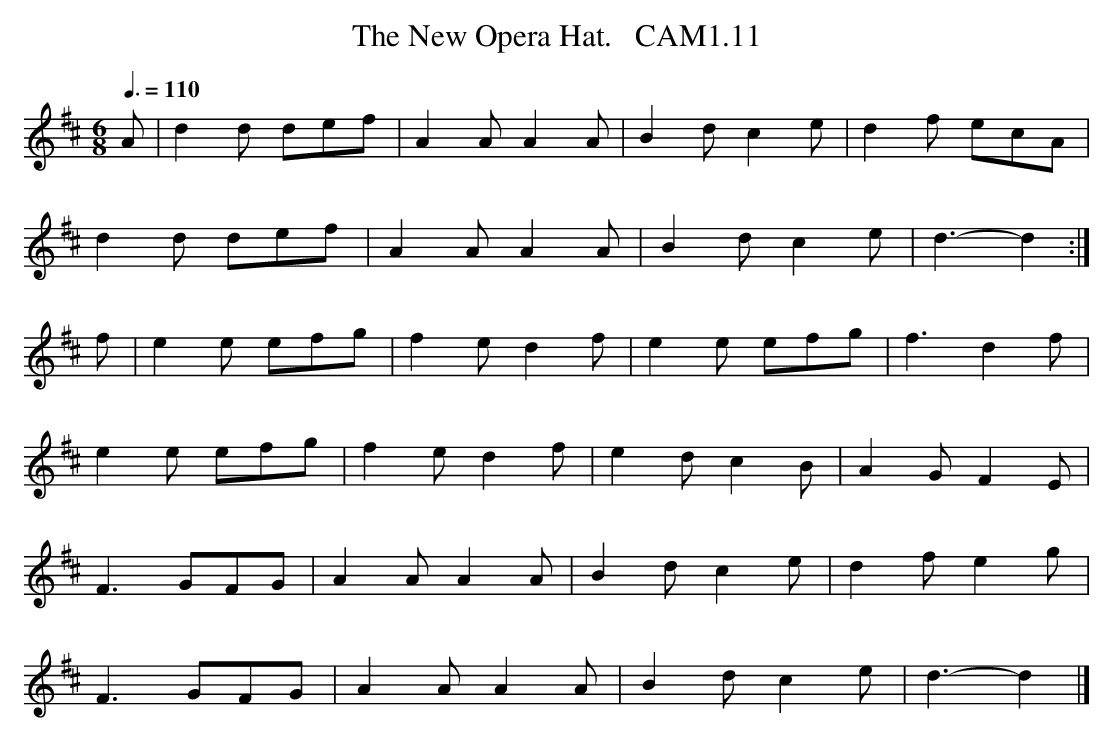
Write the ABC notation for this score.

X:1
T:New Opera Hat.   CAM1.11, The
M:6/8
L:1/8
Q:3/8=110
K:D
A|d2d def|A2A A2A|B2d c2e|d2f ecA|
d2d def|A2A A2A|B2d c2e|d3-d2 :|
f|e2e efg|f2e d2f|e2e efg|f3 d2f|
e2e efg|f2e d2f|e2d c2B|A2G F2E|
F3 GFG|A2A A2A|B2d c2e|d2f e2g|
F3 GFG|A2A A2A|B2d c2e|d3-d2 |]
